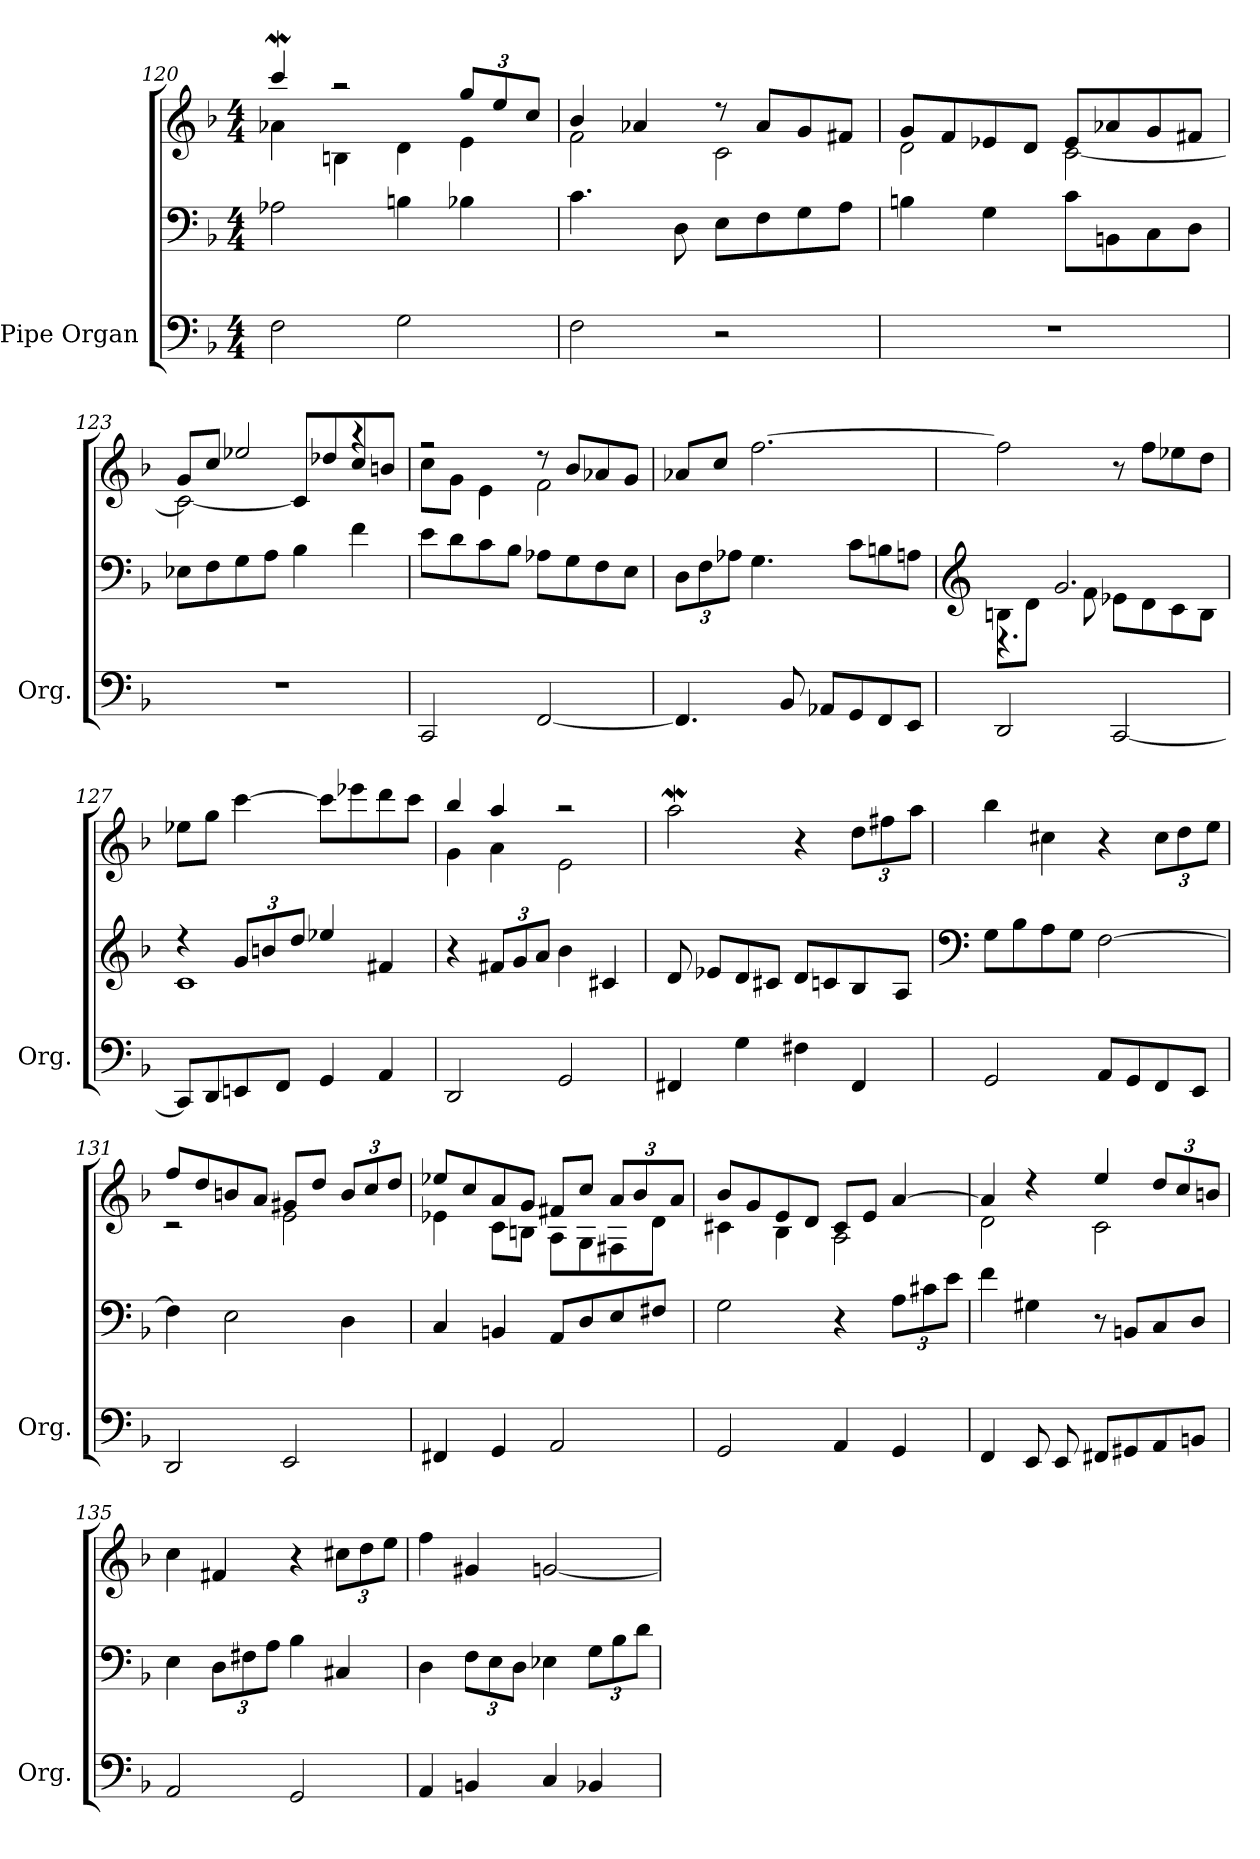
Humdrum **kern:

**kern	**kern	**kern
*part1	*part1	*part1
*staff3	*staff2	*staff1
*I"Pipe Organ	*	*
*I'Org.	*	*
*clefF4	*clefF4	*clefG2
*k[b-]	*k[b-]	*k[b-]
*M4/4	*M4/4	*M4/4
=120	=120	=120
*	*	*^
2F\	2A-X\	4cccW/	4a-X\
.	.	2r	4Bn\
2G\	4Bn\	.	4d\
*	*	*Xbrackettup	*
.	4B-X\	12gg/L	4e\
.	.	12ee/	.
.	.	12cc/J	.
=121	=121	=121	=121
2F\	4.c\	4b-/	2f\
.	.	4a-X/	.
.	8D\	.	.
2r	8E\L	8r	2c\
.	8F\	8a-/L	.
.	8G\	8g/	.
.	8A\J	8f#X/J	.
=122	=122	=122	=122
1r	4Bn\	8g/L	2d\
.	.	8f/	.
.	4G\	8e-X/	.
.	.	8d/J	.
.	8c\L	8e-/L	[2c\
.	8BBn\	8a-X/	.
.	8C\	8g/	.
.	8D\J	8f#X/J	.
!!LO:LB:g=z	!!
=123	=123	=123	=123
1r	8E-X\L	8g/L	2c\_
.	8F\	8cc/J	.
.	8G\	2ee-X/	.
.	8A\J	.	.
.	4B-\	.	8c/L]
.	.	.	8dd-X/
.	4f\	4r	8cc/
.	.	.	8bn/J
=124	=124	=124	=124
2CC/	8e\L	2r	8cc\L
.	8d\	.	8g\J
.	8c\	.	4e\
.	8B-\J	.	.
[2FF/	8A-X\L	8r	2f\
.	8G\	8b-/L	.
.	8F\	8a-X/	.
.	8E\J	8g/J	.
*	*	*v	*v
=125	=125	=125
*	*Xbrackettup	*
4.FF/]	12D\L	8a-X/L
.	12F\	.
.	.	8cc/J
.	12A-X\J	.
.	4.G\	[2.ff\
8BB-/	.	.
8AA-X/L	.	.
8GG/	8c\L	.
8FF/	8Bn\	.
8EE/J	8An\J	.
=126	=126	=126
*	*clefG2	*
*	*^	*
2DD/	8Bn\L	4.r	2ff\]
.	8d\J	.	.
.	2.g/	.	.
.	.	8f\	.
[2CC/	.	8e-X\L	8r
.	.	8d\	8ff\L
.	.	8c\	8ee-X\
.	.	8B\J	8dd\J
!!LO:LB:g=z
=127	=127	=127	=127
8CC/L]	4r	1c	8ee-X\L
8DD/	.	.	8gg\J
8EEni/	12g/L	.	[4ccc\
.	12bn/	.	.
8FF/J	.	.	.
.	12dd/J	.	.
4GG/	4ee-X/	.	8ccc\L]
.	.	.	8eee-X\
4AA/	4f#X/	.	8ddd\
.	.	.	8ccc\J
*	*v	*v	*
=128	=128	=128
*	*	*^
2DD/	4r	4bb-/	4g\
.	12f#X/L	4aa/	4a\
.	12g/	.	.
.	12a/J	.	.
2GG/	4b-\	2r	2e\
.	4c#X/	.	.
*	*	*v	*v
=129	=129	=129
4FF#X/	8d/	2aaW\
.	8e-X/L	.
4G\	8d/	.
.	8c#X/J	.
4F#X\	8d/L	4r
.	8cn/	.
4FF#/	8B-/	12dd\L
.	.	12ff#X\
.	8A/J	.
.	.	12aa\J
!!LO:PB:g=z
=130	=130	=130
*	*clefF4	*
2GG/	8G\L	4bb-\
.	8B-\	.
.	8A\	4cc#X\
.	8G\J	.
8AA/L	[2F\	4r
8GG/	.	.
8FF/	.	12cc#\L
.	.	12dd\
8EE/J	.	.
.	.	12ee\J
=131	=131	=131
*	*	*^
2DD/	4F\]	8ff/L	2r
.	.	8dd/	.
.	2E\	8bn/	.
.	.	8a/J	.
2EE/	.	8g#X/L	2e\
.	.	8dd/J	.
.	4D\	12b/L	.
.	.	12cc/	.
.	.	12dd/J	.
=132	=132	=132	=132
4FF#X/	4C/	8ee-X/L	4e-X\
.	.	8cc/	.
4GG/	4BBn/	8a/	8c\L
.	.	8g/J	8Bn\J
2AA/	8AA/L	8f#X/L	8A\L
.	8D/	8cc/J	8G\
.	8E/	12a/L	8F#X\
.	.	12b-/	.
.	8F#X/J	.	8d\J
.	.	12a/J	.
=133	=133	=133	=133
2GG/	2G\	8b-/L	4c#X\
.	.	8g/	.
.	.	8e/	4B-\
.	.	8d/J	.
4AA/	4r	8c#/L	2A\
.	.	8e/J	.
4GG/	12A\L	[4a/	.
.	12c#X\	.	.
.	12e\J	.	.
!!LO:LB:g=z	!!
=134	=134	=134	=134
4FF/	4f\	4a/]	2d\
8EE/	4G#X\	4r	.
8EE/	.	.	.
8FF#X/L	8r	4ee/	2c\
8GG#X/	8BBn/L	.	.
8AA/	8C/	12dd/L	.
.	.	12cc/	.
8BBn/J	8D/J	.	.
.	.	12bn/J	.
*	*	*v	*v
=135	=135	=135
2AA/	4E\	4cc\
.	12D\L	4f#X/
.	12F#X\	.
.	12A\J	.
2GG/	4B-\	4r
.	4C#X/	12cc#X\L
.	.	12dd\
.	.	12ee\J
=136	=136	=136
4AA/	4D\	4ff\
4BBn/	12F\L	4g#X/
.	12E\	.
.	12D\J	.
4C/	4E-X\	[2gn/
4BB-X/	12G\L	.
.	12B-\	.
.	12d\J	.
=	=	=
*-	*-	*-
